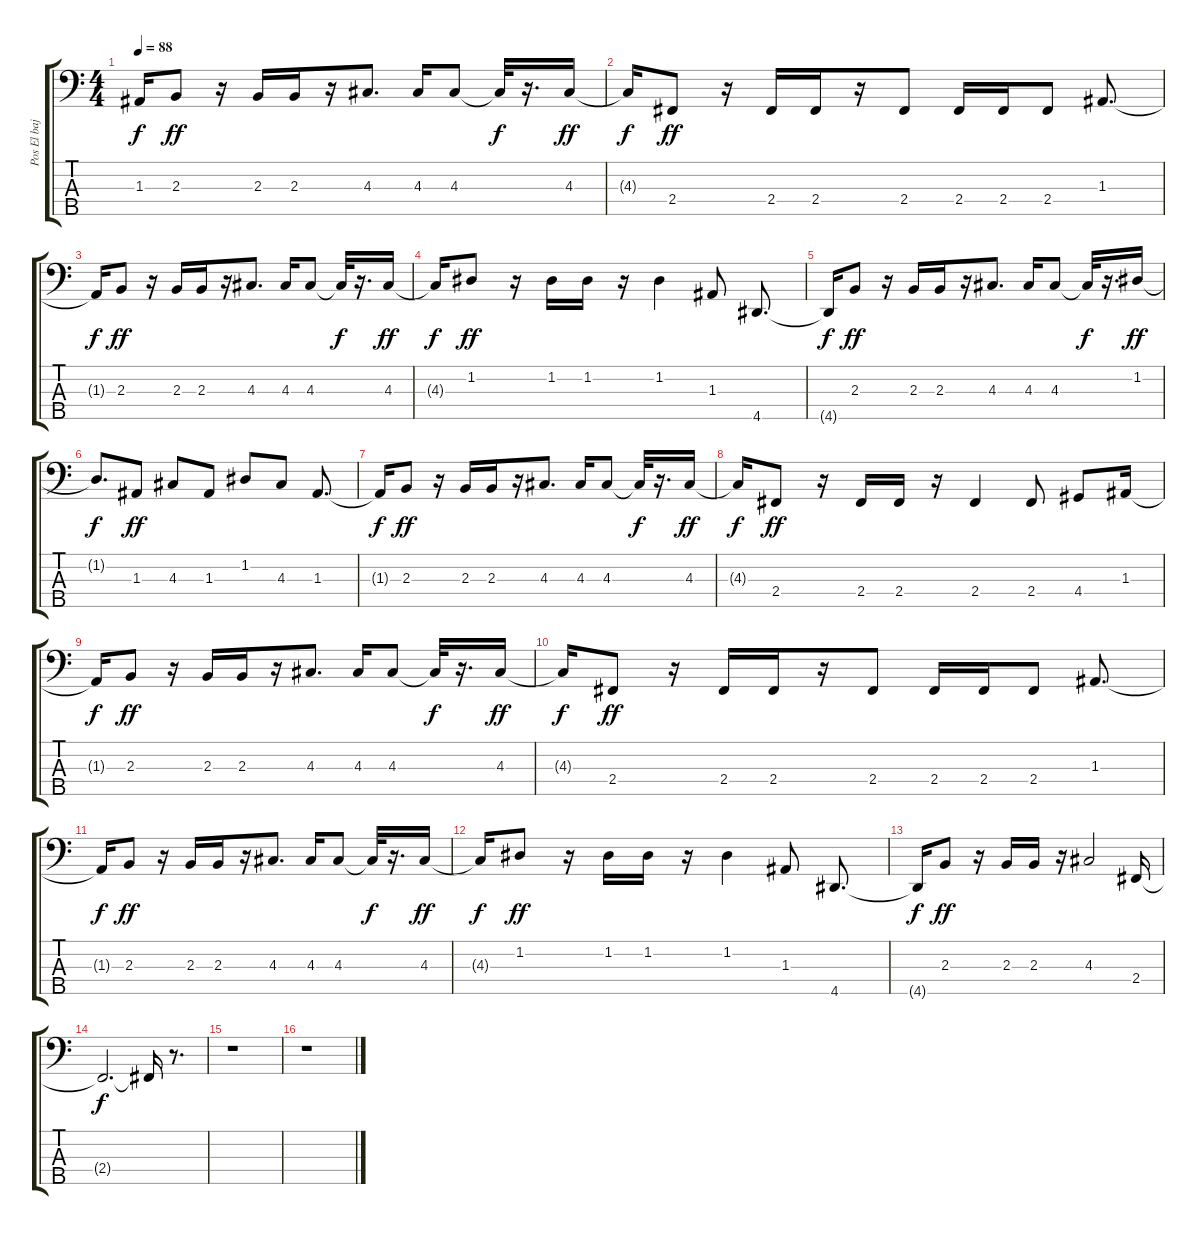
\track ("Pos El bajo" "Pos El baj") {instrument electricbassfinger}
\staff {score tabs}
\tuning (G2 D2 A1 E1 B0) {hide}
\ts (4 4)
\tempo 88
\clef f4
\ks c
1.3{t}.16{dy f} 2.3.8{dy ff} r.16 2.3.16 2.3.16 r.16 4.3.8{d} 4.3.16 4.3.8 4.3{t}.32{dy f} r.16{d} 4.3.16{dy ff} |
4.3{t}.16{dy f} 2.4.8{dy ff} r.16 2.4.16 2.4.16 r.16 2.4.8 2.4.16 2.4.16 2.4.8 1.3.8{d} |
1.3{t}.16{dy f} 2.3.8{dy ff} r.16 2.3.16 2.3.16 r.16 4.3.8{d} 4.3.16 4.3.8 4.3{t}.32{dy f} r.16{d} 4.3.16{dy ff} |
4.3{t}.16{dy f} 1.2.8{dy ff} r.16 1.2.16 1.2.16 r.16 1.2.4 1.3.8 4.5.8{d} |
4.5{t}.16{dy f} 2.3.8{dy ff} r.16 2.3.16 2.3.16 r.16 4.3.8{d} 4.3.16 4.3.8 4.3{t}.32{dy f} r.16{d} 1.2.16{dy ff} |
1.2{t}.8{d dy f} 1.3.8{dy ff} 4.3.8 1.3.8 1.2.8 4.3.8 1.3.8{d} |
1.3{t}.16{dy f} 2.3.8{dy ff} r.16 2.3.16 2.3.16 r.16 4.3.8{d} 4.3.16 4.3.8 4.3{t}.32{dy f} r.16{d} 4.3.16{dy ff} |
4.3{t}.16{dy f} 2.4.8{dy ff} r.16 2.4.16 2.4.16 r.16 2.4.4 2.4.8 4.4.8 1.3.16 |
1.3{t}.16{dy f} 2.3.8{dy ff} r.16 2.3.16 2.3.16 r.16 4.3.8{d} 4.3.16 4.3.8 4.3{t}.32{dy f} r.16{d} 4.3.16{dy ff} |
4.3{t}.16{dy f} 2.4.8{dy ff} r.16 2.4.16 2.4.16 r.16 2.4.8 2.4.16 2.4.16 2.4.8 1.3.8{d} |
1.3{t}.16{dy f} 2.3.8{dy ff} r.16 2.3.16 2.3.16 r.16 4.3.8{d} 4.3.16 4.3.8 4.3{t}.32{dy f} r.16{d} 4.3.16{dy ff} |
4.3{t}.16{dy f} 1.2.8{dy ff} r.16 1.2.16 1.2.16 r.16 1.2.4 1.3.8 4.5.8{d} |
4.5{t}.16{dy f} 2.3.8{dy ff} r.16 2.3.16 2.3.16 r.16 4.3.2 2.4.16 |
2.4{t}.2{d dy f} 2.4{t}.16 r.8{d} |
r.1 |
r.1
